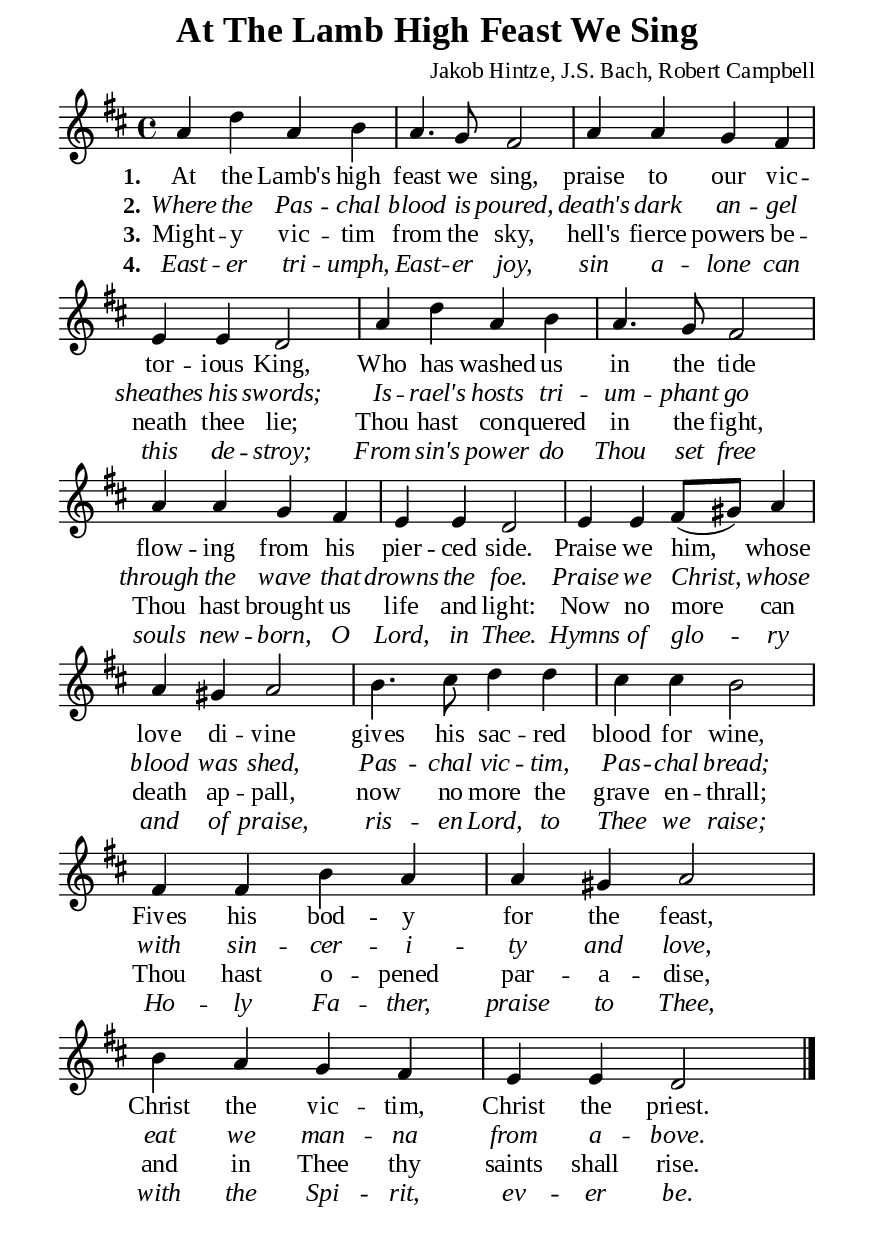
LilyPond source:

%%%%%%%%%%%%%%%%%%%%%%%%%%%%%
% CONTENTS OF THIS DOCUMENT
% 1. Common settings
% 2. Verse music
% 3. Verse lyrics
% 4. Layout
%%%%%%%%%%%%%%%%%%%%%%%%%%%%%

%%%%%%%%%%%%%%%%%%%%%%%%%%%%%
% 1. Common settings
%%%%%%%%%%%%%%%%%%%%%%%%%%%%%
\version "2.18.2"

\header {
  title = "At The Lamb High Feast We Sing"
  composer = "Jakob Hintze, J.S. Bach, Robert Campbell"
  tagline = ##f
}

global= {
  \key d \major
  \time 4/4
  \override Score.BarNumber.break-visibility = ##(#f #f #f)
}

\paper {
  #(set-paper-size "a5")
  top-margin = 1.1\mm
  bottom-marign = 10\mm
  left-margin = 10\mm
  right-margin = 10\mm
  indent = #0
  #(define fonts
	 (make-pango-font-tree "Liberation Serif"
	 		       "Liberation Serif"
			       "Liberation Serif"
			       (/ 20 20)))

  page-count = #1
}

printItalic = \with {
  \override LyricText.font-shape = #'italic
}

%%%%%%%%%%%%%%%%%%%%%%%%%%%%%
% 2. Verse music
%%%%%%%%%%%%%%%%%%%%%%%%%%%%%
musicVerseSoprano = \relative c'' {
  %{	01	%} a4 d a b |
  %{	02	%} a4. g8 fis2 |
  %{	03	%} a4 a g fis |
  %{	04	%} e e d2 |
  %{	05	%} a'4 d a b |
  %{	06	%} a4. g8 fis2 |
  %{	07	%} a4 a g fis |
  %{	08	%} e e d2 |
  %{	09	%} e4 e fis8 (gis) a4 |
  %{	10	%} a gis a2 |
  %{	11	%} b4. cis8 d4 d |
  %{	12	%} cis cis b2 |
  %{	13	%} fis4 fis b a |
  %{	14	%} a gis a2 |
  %{	15	%} b4 a g fis |
  %{	16	%} e e d2 \bar "|."
}

%%%%%%%%%%%%%%%%%%%%%%%%%%%%%
% 3. Verse lyrics
%%%%%%%%%%%%%%%%%%%%%%%%%%%%%
verseOne = \lyricmode {
  \set stanza = #"1."
  At the Lamb's high feast we sing, praise to our vic -- tor -- ious King,
  Who has washed us in the tide flow -- ing from his pier -- ced side.
  Praise we him, whose love di -- vine gives his sac -- red blood for wine,
  Fives his bod -- y for the feast, Christ the vic -- tim, Christ the priest.
}

verseTwo = \lyricmode {
  \set stanza = #"2."
  Where the Pas -- chal blood is poured, death's dark an -- gel sheathes his swords;
  Is -- rael's hosts tri -- um -- phant go through the wave that drowns the foe.
  Praise we Christ, whose blood was shed, Pas -- chal vic -- tim,
  Pas -- chal bread; with sin -- cer -- i -- ty and love, eat we man -- na from a -- bove.
}

verseThree = \lyricmode {
  \set stanza = #"3."
  Might -- y vic -- tim from the sky, hell's fierce powers be -- neath thee lie;
  Thou hast con -- quered in the fight, Thou hast brought us life and light:
  Now no more can death ap -- pall, now no more the grave en -- thrall;
  Thou hast o -- pened par -- a -- dise, and in Thee thy saints shall rise.
}

verseFour = \lyricmode {
  \set stanza = #"4."
  East -- er tri -- umph, East -- er joy, sin a -- lone can this de -- stroy;
  From sin's power do Thou set free souls new -- born, O Lord, in Thee.
  Hymns of glo -- ry and of praise, ris -- en Lord, to Thee we raise;
  Ho -- ly Fa -- ther, praise to Thee, with the Spi -- rit, ev -- er be.
}

%%%%%%%%%%%%%%%%%%%%%%%%%%%%%
% 4. Layout
%%%%%%%%%%%%%%%%%%%%%%%%%%%%%
\score {
    \new ChoirStaff <<
      \new Staff <<
        \clef "treble"
        \new Voice = "sopranos" { \global   \musicVerseSoprano }
      >>
      \new Lyrics \lyricsto sopranos \verseOne
      \new Lyrics \printItalic \lyricsto sopranos \verseTwo
      \new Lyrics \lyricsto sopranos \verseThree
      \new Lyrics \printItalic \lyricsto sopranos \verseFour
    >>
}
